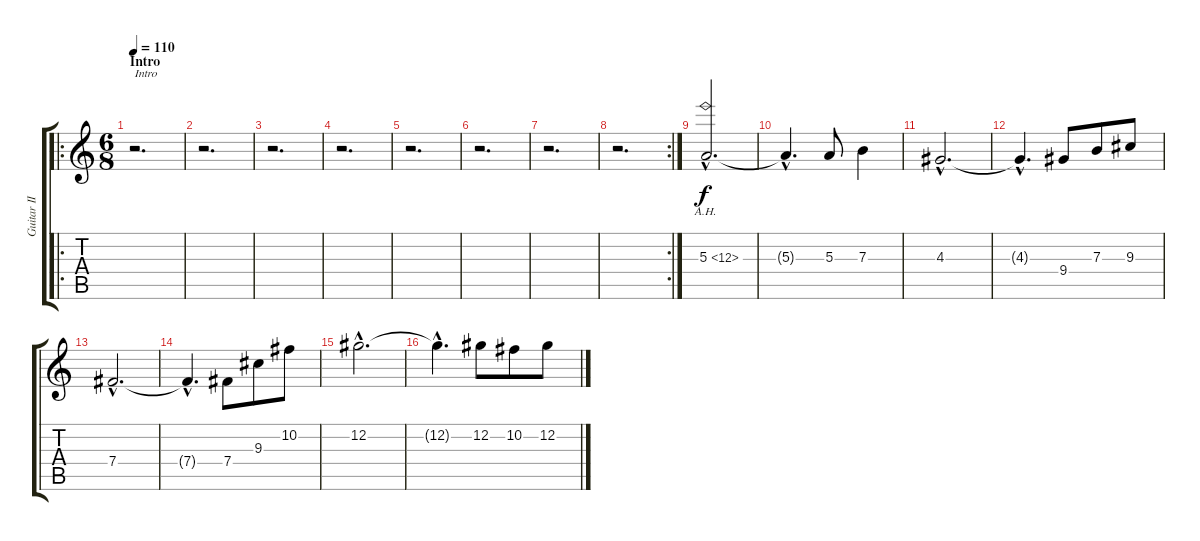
\track ("Guitar II [Johansson]" "Guitar II ") {instrument distortionguitar}
\staff {score tabs}
\tuning (Db4 Ab3 E3 B2 Gb2 Db2) {hide}
\ro
\ts (6 8)
\section ("" "Intro")
\tempo 110
\clef g2
\ks c
r.2{d txt "Intro" dy f instrument distortionguitar} |
r.2{d} |
r.2{d} |
r.2{d} |
r.2{d} |
r.2{d} |
r.2{d} |
\rc 2
r.2{d} |
5.3{ah 7 hac}.2{d} |
5.3{hac t}.4{d} 5.3.8 7.3.4 |
4.3{hac}.2{d} |
4.3{hac t}.4{d} 9.4.8 7.3.8 9.3.8 |
7.4{hac}.2{d} |
7.4{hac t}.4{d} 7.4.8 9.3.8 10.2.8 |
12.2{hac}.2{d} |
12.2{hac t}.4{d} 12.2.8 10.2.8 12.2{ss}.8
